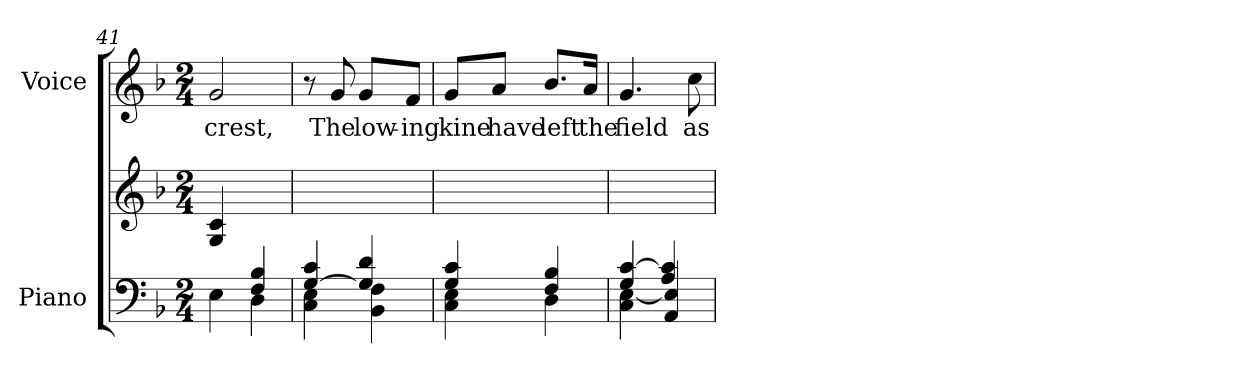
**kern	**kern	**kern	**text
*part2	*part2	*part1	*part1
*staff3	*staff2	*staff1	*staff1
*I"Piano	*	*I"Voice	*
*I'Pno	*	*	*
!!LO:PB:g=z
*clefF4	*clefG2	*clefG2	*
*k[b-]	*k[b-]	*k[b-]	*
*M2/4	*M2/4	*M2/4	*
=41	=41	=41	=41
*^	*	*	*
!	!	!	!	!LO:LY:b
4ryy	4E\	4G/ 4c/	2g/	crest,
4F/ 4B-/	4D\	4ryy	.	.
=42	=42	=42	=42	=42
[4G/ 4c/	4C\ 4E\	2ryy	8r	.
!	!	!	!	!LO:LY:b
.	.	.	8g/	The
!	!	!	!	!LO:LY:b
4G/] 4d/	4BB-\ 4F\	.	8g/L	low-
!	!	!	!	!LO:LY:b
.	.	.	8f/J	-ing
=43	=43	=43	=43	=43
!	!	!	!	!LO:LY:b
4G/ 4c/	4C\ 4E\	2ryy	8g/L	kine
!	!	!	!	!LO:LY:b
.	.	.	8a/J	have
!	!	!	!	!LO:LY:b
4F/ 4B-/	4D\	.	8.b-/L	left
!	!	!	!	!LO:LY:b
.	.	.	16a/Jk	the
=44	=44	=44	=44	=44
!	!	!	!	!LO:LY:b
4G/ [4c/	4C\ [4E\	2ryy	4.g/	field
4A/ 4c/]	4AA/ 4E/]	.	.	.
!	!	!	!	!LO:LY:b
.	.	.	8cc\	as
*v	*v	*	*	*
=	=	=	=
*-	*-	*-	*-
